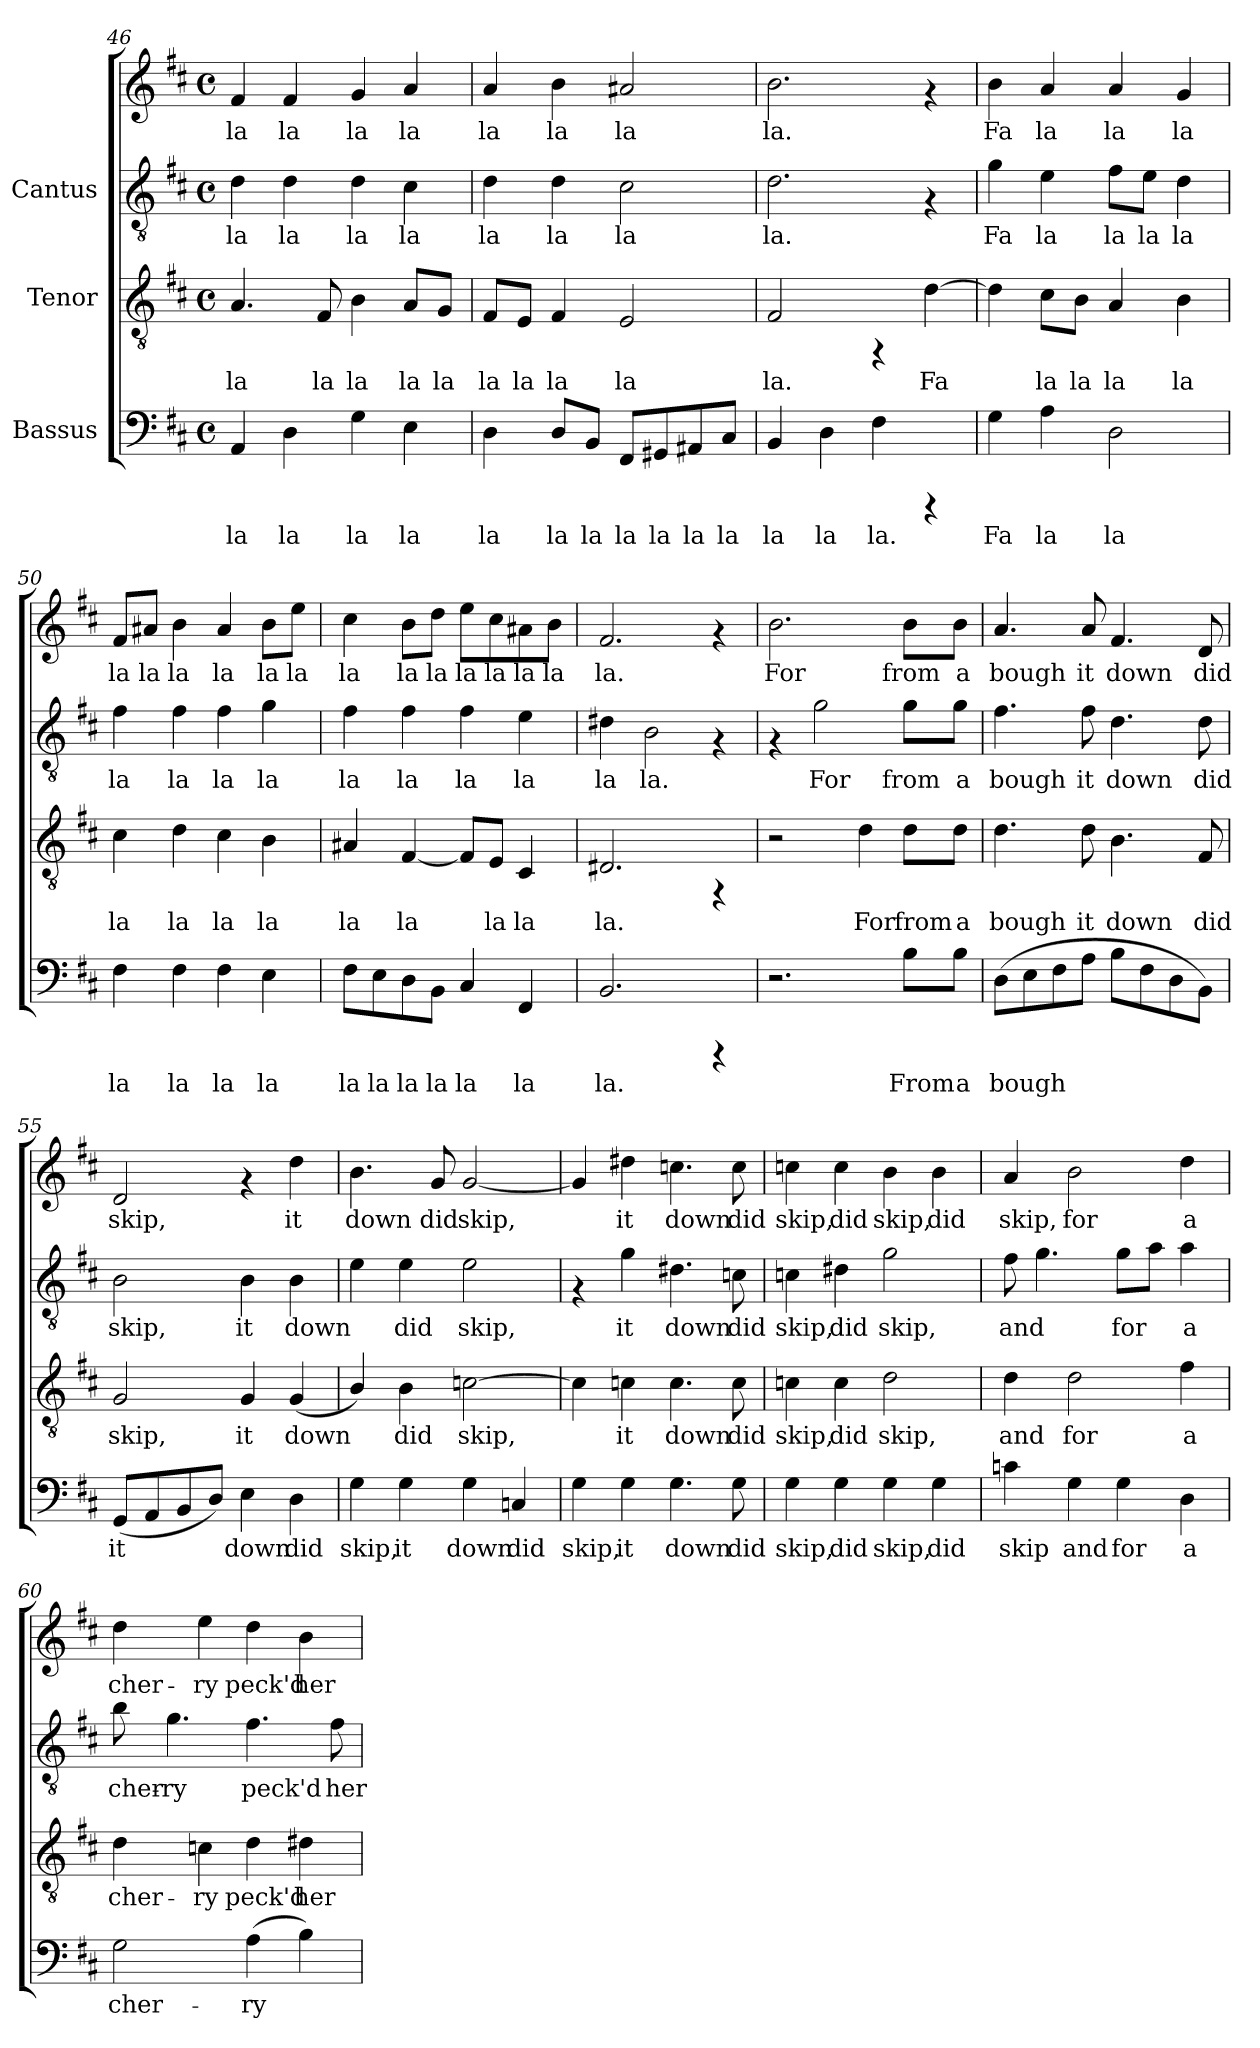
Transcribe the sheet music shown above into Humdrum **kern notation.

**kern	**text	**kern	**text	**kern	**text	**kern	**text
*part3	*part3	*part2	*part2	*part1	*part1	*part1	*part1
*staff4	*staff4	*staff3	*staff3	*staff2	*staff2	*staff1	*staff1
*I"Bassus	*	*I"Tenor	*	*I"Cantus	*	*	*
*clefF4	*	*clefGv2	*	*clefGv2	*	*clefG2	*
*k[f#c#]	*	*k[f#c#]	*	*k[f#c#]	*	*k[f#c#]	*
*D:	*	*D:	*	*D:	*	*D:	*
*M4/4	*	*M4/4	*	*M4/4	*	*M4/4	*
*met(c)	*	*met(c)	*	*met(c)	*	*met(c)	*
=46	=46	=46	=46	=46	=46	=46	=46
!	!LO:LY:b:cj	!	!LO:LY:b:cj	!	!LO:LY:b:cj	!	!LO:LY:b:cj
4AA/	la	4.A/	la	4d\	la	4f#/	la
!	!LO:LY:b:cj	!	!	!	!LO:LY:b:cj	!	!LO:LY:b:cj
4D\	la	.	.	4d\	la	4f#/	la
!	!	!	!LO:LY:b:cj	!	!	!	!
.	.	8F#/	la	.	.	.	.
!	!LO:LY:b:cj	!	!LO:LY:b:cj	!	!LO:LY:b:cj	!	!LO:LY:b:cj
4G\	la	4B\	la	4d\	la	4g/	la
!	!LO:LY:b:cj	!	!LO:LY:b:cj	!	!LO:LY:b:cj	!	!LO:LY:b:cj
4E\	la	8A/L	la	4c#\	la	4a/	la
!	!	!	!LO:LY:b:cj	!	!	!	!
.	.	8G/J	la	.	.	.	.
=47	=47	=47	=47	=47	=47	=47	=47
!	!LO:LY:b:cj	!	!LO:LY:b:cj	!	!LO:LY:b:cj	!	!LO:LY:b:cj
4D\	la	8F#/L	la	4d\	la	4a/	la
!	!	!	!LO:LY:b:cj	!	!	!	!
.	.	8E/J	la	.	.	.	.
!	!LO:LY:b:cj	!	!LO:LY:b:cj	!	!LO:LY:b:cj	!	!LO:LY:b:cj
8D/L	la	4F#/	la	4d\	la	4b\	la
!	!LO:LY:b:cj	!	!	!	!	!	!
8BB/J	la	.	.	.	.	.	.
!	!LO:LY:b:cj	!	!LO:LY:b:cj	!	!LO:LY:b:cj	!	!LO:LY:b:cj
8FF#/L	la	2E/	la	2c#\	la	2a#X/	la
!	!LO:LY:b:cj	!	!	!	!	!	!
8GG#X/	la	.	.	.	.	.	.
!	!LO:LY:b:cj	!	!	!	!	!	!
8AA#X/	la	.	.	.	.	.	.
!	!LO:LY:b:cj	!	!	!	!	!	!
8C#/J	la	.	.	.	.	.	.
!!LO:PB:g=z
=48	=48	=48	=48	=48	=48	=48	=48
!	!LO:LY:b:cj	!	!LO:LY:b:cj	!	!LO:LY:b:cj	!	!LO:LY:b:cj
4BB/	la	2F#/	la.	2.d\	la.	2.b\	la.
!	!LO:LY:b:cj	!	!	!	!	!	!
4D\	la	.	.	.	.	.	.
!	!LO:LY:b:cj	!	!	!	!	!	!
4F#\	la.	4rFF	.	.	.	.	.
!	!	!	!LO:LY:b:cj	!	!	!	!
4rCCC	.	[>4d\	Fa	4rF	.	4rf	.
=49	=49	=49	=49	=49	=49	=49	=49
!	!LO:LY:b:cj	!	!LO:LY:b:cj	!	!LO:LY:b:cj	!	!LO:LY:b:cj
4G\	Fa	4d\]	.	4g\	Fa	4b\	Fa
!	!LO:LY:b:cj	!	!LO:LY:b:cj	!	!LO:LY:b:cj	!	!LO:LY:b:cj
4A\	la	8c#\L	la	4e\	la	4a/	la
!	!	!	!LO:LY:b:cj	!	!	!	!
.	.	8B\J	la	.	.	.	.
!	!LO:LY:b:cj	!	!LO:LY:b:cj	!	!LO:LY:b:cj	!	!LO:LY:b:cj
2D\	la	4A/	la	8f#\L	la	4a/	la
!	!	!	!	!	!LO:LY:b:cj	!	!
.	.	.	.	8e\J	la	.	.
!	!	!	!LO:LY:b:cj	!	!LO:LY:b:cj	!	!LO:LY:b:cj
.	.	4B\	la	4d\	la	4g/	la
=50	=50	=50	=50	=50	=50	=50	=50
!	!LO:LY:b:cj	!	!LO:LY:b:cj	!	!LO:LY:b:cj	!	!LO:LY:b:cj
4F#\	la	4c#\	la	4f#\	la	8f#/L	la
!	!	!	!	!	!	!	!LO:LY:b:cj
.	.	.	.	.	.	8a#X/J	la
!	!LO:LY:b:cj	!	!LO:LY:b:cj	!	!LO:LY:b:cj	!	!LO:LY:b:cj
4F#\	la	4d\	la	4f#\	la	4b\	la
!	!LO:LY:b:cj	!	!LO:LY:b:cj	!	!LO:LY:b:cj	!	!LO:LY:b:cj
4F#\	la	4c#\	la	4f#\	la	4a#/	la
!	!LO:LY:b:cj	!	!LO:LY:b:cj	!	!LO:LY:b:cj	!	!LO:LY:b:cj
4E\	la	4B\	la	4g\	la	8b\L	la
!	!	!	!	!	!	!	!LO:LY:b:cj
.	.	.	.	.	.	8ee\J	la
=51	=51	=51	=51	=51	=51	=51	=51
!	!LO:LY:b:cj	!	!LO:LY:b:cj	!	!LO:LY:b:cj	!	!LO:LY:b:cj
8F#\L	la	4A#X/	la	4f#\	la	4cc#\	la
!	!LO:LY:b:cj	!	!	!	!	!	!
8E\	la	.	.	.	.	.	.
!	!LO:LY:b:cj	!	!LO:LY:b:cj	!	!LO:LY:b:cj	!	!LO:LY:b:cj
8D\	la	[<4F#/	la	4f#\	la	8b\L	la
!	!LO:LY:b:cj	!	!	!	!	!	!LO:LY:b:cj
8BB\J	la	.	.	.	.	8dd\J	la
!	!LO:LY:b:cj	!	!LO:LY:b:cj	!	!LO:LY:b:cj	!	!LO:LY:b:cj
4C#/	la	8F#/L]	.	4f#\	la	8ee\L	la
!	!	!	!LO:LY:b:cj	!	!	!	!LO:LY:b:cj
.	.	8E/J	la	.	.	8cc#\	la
!	!LO:LY:b:cj	!	!LO:LY:b:cj	!	!LO:LY:b:cj	!	!LO:LY:b:cj
4FF#/	la	4C#/	la	4e\	la	8a#X\	la
!	!	!	!	!	!	!	!LO:LY:b:cj
.	.	.	.	.	.	8b\J	la
!!LO:LB:g=z
=52	=52	=52	=52	=52	=52	=52	=52
!	!LO:LY:b:cj	!	!LO:LY:b:cj	!	!LO:LY:b:cj	!	!LO:LY:b:cj
2.BB/	la.	2.D#X/	la.	4d#X\	la	2.f#/	la.
!	!	!	!	!	!LO:LY:b:cj	!	!
.	.	.	.	2B\	la.	.	.
4rCCC	.	4rFF	.	4rF	.	4rf	.
=53	=53	=53	=53	=53	=53	=53	=53
!	!	!	!	!	!	!	!LO:LY:b:cj
2.r	.	2r	.	4rF	.	2.b\	For
!	!	!	!	!	!LO:LY:b:cj	!	!
.	.	.	.	2g\	For	.	.
!	!	!	!LO:LY:b:cj	!	!	!	!
.	.	4d\	For	.	.	.	.
!	!LO:LY:b:cj	!	!LO:LY:b:cj	!	!LO:LY:b:cj	!	!LO:LY:b:cj
8B\L	From	8d\L	from	8g\L	from	8b\L	from
!	!LO:LY:b:cj	!	!LO:LY:b:cj	!	!LO:LY:b:cj	!	!LO:LY:b:cj
8B\J	a	8d\J	a	8g\J	a	8b\J	a
=54	=54	=54	=54	=54	=54	=54	=54
!	!LO:LY:b:cj	!	!LO:LY:b:cj	!	!LO:LY:b:cj	!	!LO:LY:b:cj
(>8D\L	bough	4.d\	bough	4.f#\	bough	4.a/	bough
!	!LO:LY:b:cj	!	!	!	!	!	!
8E\	.	.	.	.	.	.	.
!	!LO:LY:b:cj	!	!	!	!	!	!
8F#\	.	.	.	.	.	.	.
!	!LO:LY:b:cj	!	!LO:LY:b:cj	!	!LO:LY:b:cj	!	!LO:LY:b:cj
8A\J	.	8d\	it	8f#\	it	8a/	it
!	!LO:LY:b:cj	!	!LO:LY:b:cj	!	!LO:LY:b:cj	!	!LO:LY:b:cj
8B\L	.	4.B\	down	4.d\	down	4.f#/	down
!	!LO:LY:b:cj	!	!	!	!	!	!
8F#\	.	.	.	.	.	.	.
!	!LO:LY:b:cj	!	!	!	!	!	!
8D\	.	.	.	.	.	.	.
!	!LO:LY:b:cj	!	!LO:LY:b:cj	!	!LO:LY:b:cj	!	!LO:LY:b:cj
8BB\J)	.	8F#/	did	8d\	did	8d/	did
=55	=55	=55	=55	=55	=55	=55	=55
!	!LO:LY:b:cj	!	!LO:LY:b:cj	!	!LO:LY:b:cj	!	!LO:LY:b:cj
(<8GG/L	it	2G/	skip,	2B\	skip,	2d/	skip,
!	!LO:LY:b:cj	!	!	!	!	!	!
8AA/	.	.	.	.	.	.	.
!	!LO:LY:b:cj	!	!	!	!	!	!
8BB/	.	.	.	.	.	.	.
!	!LO:LY:b:cj	!	!	!	!	!	!
8D/J)	.	.	.	.	.	.	.
!	!LO:LY:b:cj	!	!LO:LY:b:cj	!	!LO:LY:b:cj	!	!
4E\	down	4G/	it	4B\	it	4rf	.
!	!LO:LY:b:cj	!	!LO:LY:b:cj	!	!LO:LY:b:cj	!	!LO:LY:b:cj
4D\	did	(<4G/	down	4B\	down	4dd\	it
!!LO:LB:g=z
=56	=56	=56	=56	=56	=56	=56	=56
!	!LO:LY:b:cj	!	!LO:LY:b:cj	!	!LO:LY:b:cj	!	!LO:LY:b:cj
4G\	skip,	4B/)	.	4e\	.	4.b\	down
!	!LO:LY:b:cj	!	!LO:LY:b:cj	!	!LO:LY:b:cj	!	!
4G\	it	4B\	did	4e\	did	.	.
!	!	!	!	!	!	!	!LO:LY:b:cj
.	.	.	.	.	.	8g/	did
!	!LO:LY:b:cj	!	!LO:LY:b:cj	!	!LO:LY:b:cj	!	!LO:LY:b:cj
4G\	down	[>2cn\	skip,	2e\	skip,	[<2g/	skip,
!	!LO:LY:b:cj	!	!	!	!	!	!
4Cn/	did	.	.	.	.	.	.
=57	=57	=57	=57	=57	=57	=57	=57
!	!LO:LY:b:cj	!	!LO:LY:b:cj	!	!	!	!LO:LY:b:cj
4G\	skip,	4cn\]	.	4rF	.	4g/]	.
!	!LO:LY:b:cj	!	!LO:LY:b:cj	!	!LO:LY:b:cj	!	!LO:LY:b:cj
4G\	it	4cn\	it	4g\	it	4dd#X\	it
!	!LO:LY:b:cj	!	!LO:LY:b:cj	!	!LO:LY:b:cj	!	!LO:LY:b:cj
4.G\	down	4.c\	down	4.d#X\	down	4.ccn\	down
!	!LO:LY:b:cj	!	!LO:LY:b:cj	!	!LO:LY:b:cj	!	!LO:LY:b:cj
8G\	did	8c\	did	8cn\	did	8cc\	did
=58	=58	=58	=58	=58	=58	=58	=58
!	!LO:LY:b:cj	!	!LO:LY:b:cj	!	!LO:LY:b:cj	!	!LO:LY:b:cj
4G\	skip,	4cn\	skip,	4cn\	skip,	4ccn\	skip,
!	!LO:LY:b:cj	!	!LO:LY:b:cj	!	!LO:LY:b:cj	!	!LO:LY:b:cj
4G\	did	4c\	did	4d#X\	did	4cc\	did
!	!LO:LY:b:cj	!	!LO:LY:b:cj	!	!LO:LY:b:cj	!	!LO:LY:b:cj
4G\	skip,	2d\	skip,	2g\	skip,	4b\	skip,
!	!LO:LY:b:cj	!	!	!	!	!	!LO:LY:b:cj
4G\	did	.	.	.	.	4b\	did
=59	=59	=59	=59	=59	=59	=59	=59
!	!LO:LY:b:cj	!	!LO:LY:b:cj	!	!LO:LY:b:cj	!	!LO:LY:b:cj
4cn\	skip	4d\	and	8f#\	and	4a/	skip,
!	!	!	!	!	!LO:LY:b:cj	!	!
.	.	.	.	4.g\	.	.	.
!	!LO:LY:b:cj	!	!LO:LY:b:cj	!	!	!	!LO:LY:b:cj
4G\	and	2d\	for	.	.	2b\	for
!	!LO:LY:b:cj	!	!	!	!LO:LY:b:cj	!	!
4G\	for	.	.	8g\L	for	.	.
!	!	!	!	!	!LO:LY:b:cj	!	!
.	.	.	.	8a\J	.	.	.
!	!LO:LY:b:cj	!	!LO:LY:b:cj	!	!LO:LY:b:cj	!	!LO:LY:b:cj
4D\	a	4f#\	a	4a\	a	4dd\	a
!!LO:LB:g=z
=60	=60	=60	=60	=60	=60	=60	=60
!	!LO:LY:b:cj	!	!LO:LY:b:cj	!	!LO:LY:b:cj	!	!LO:LY:b:cj
2G\	cher-	4d\	cher-	8b\	cher-	4dd\	cher-
!	!	!	!	!	!LO:LY:b:cj	!	!
.	.	.	.	4.g\	-ry	.	.
!	!	!	!LO:LY:b:cj	!	!	!	!LO:LY:b:cj
.	.	4cn\	-ry	.	.	4ee\	-ry
!	!LO:LY:b:cj	!	!LO:LY:b:cj	!	!LO:LY:b:cj	!	!LO:LY:b:cj
(>4A\	-ry	4d\	peck'd	4.f#\	peck'd	4dd\	peck'd
!	!LO:LY:b:cj	!	!LO:LY:b:cj	!	!	!	!LO:LY:b:cj
4B\)	.	4d#X\	her	.	.	4b\	her
!	!	!	!	!	!LO:LY:b:cj	!	!
.	.	.	.	8f#\	her	.	.
=	=	=	=	=	=	=	=
*-	*-	*-	*-	*-	*-	*-	*-
